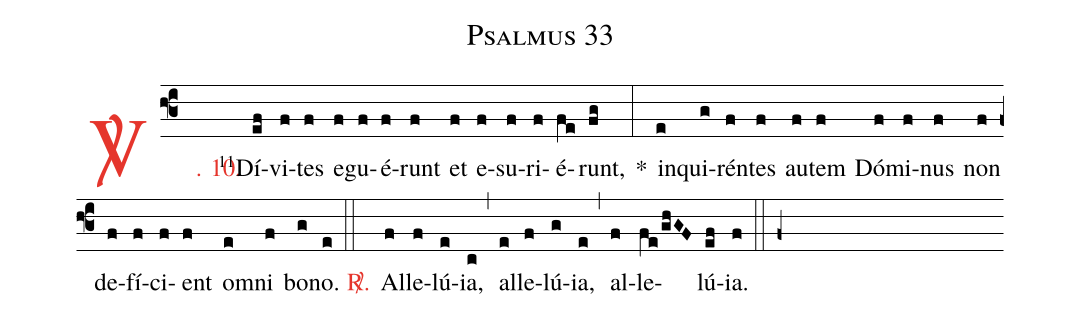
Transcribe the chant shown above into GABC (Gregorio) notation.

name: Psalmus 33;
%%
(f3)

<c><sp>V/</sp>. 10.</c>() <v>\VSup{11}</v>Dí(ef)vi(f)tes(f) e(f)gu(f)é(f)runt(f) et(f) e(f)su(f)ri(f)é(fe)runt,(fg) *(:) in(e)qui(g)rén(f)tes(f) au(f)tem(f) Dó(f)mi(f)nus(f) non(f) de(f)fí(f)ci(f)ent(f) om(e)ni(f) bo(g)no.(e)

(::)

<nlba><c><sp>R/</sp>.</c>() Al</nlba>(f)le(f)lú(e)ia,(c) (,) al(e)le(f)lú(g)ia,(e) (,) al(f)le(fe/ghGF)lú(ef)ia.(f)

(::)

(f+)
